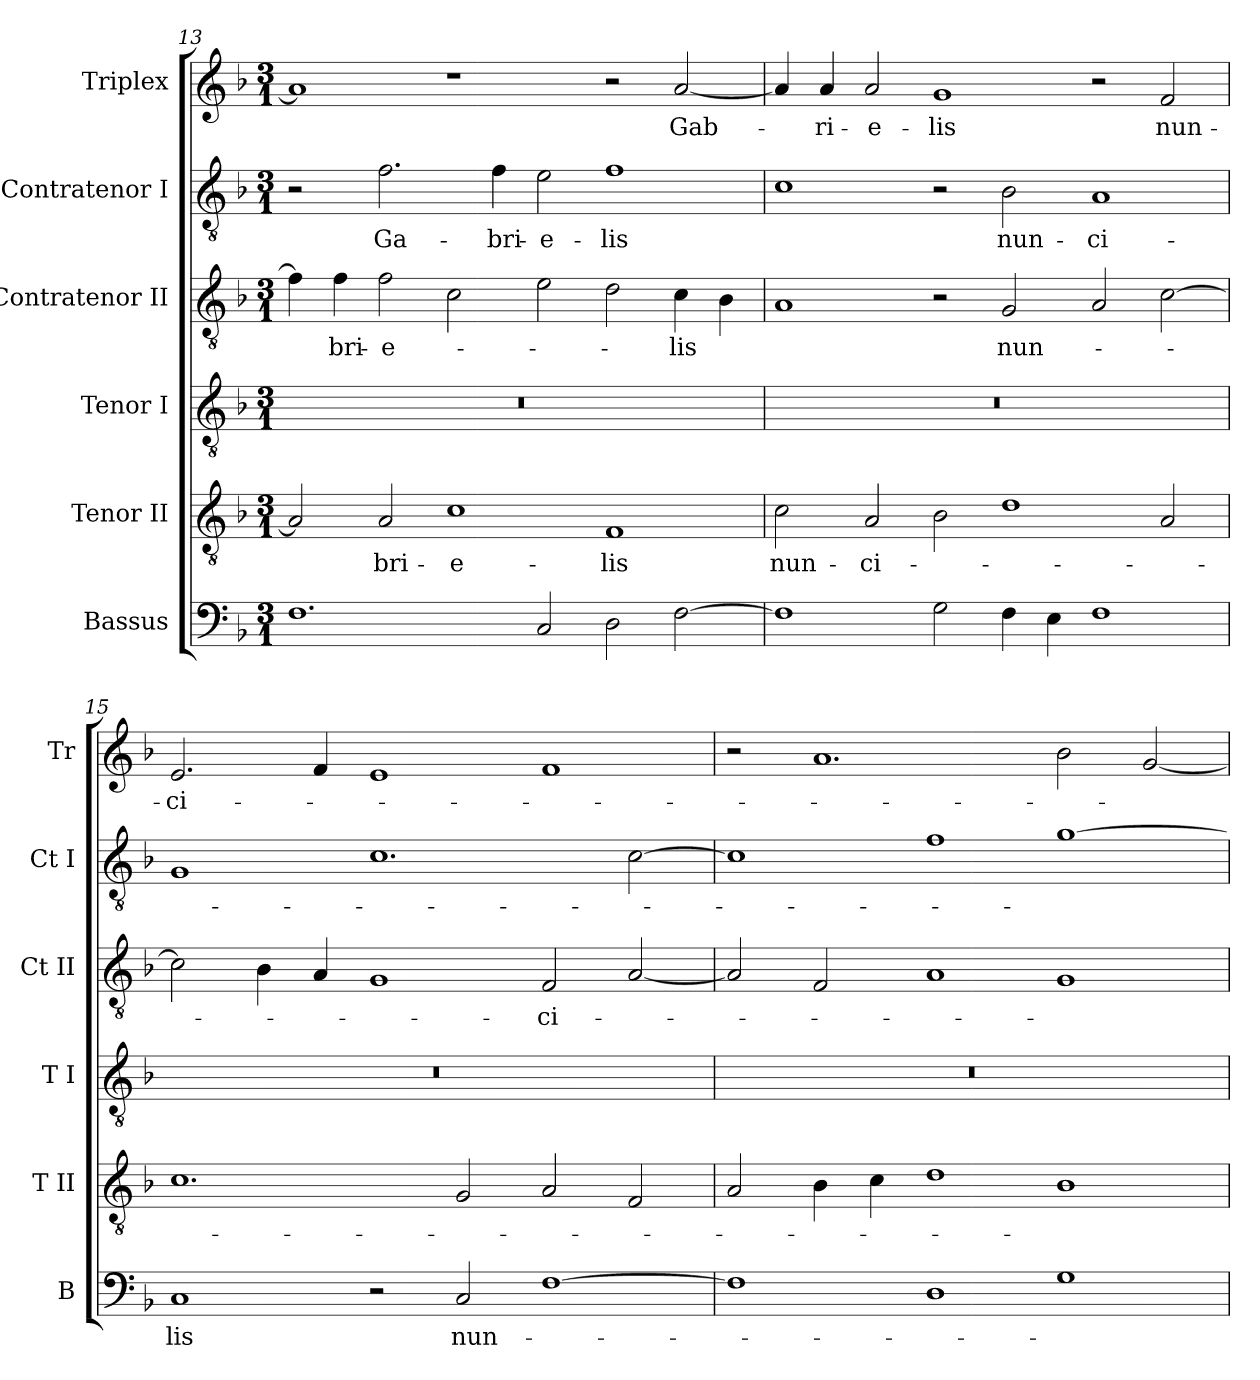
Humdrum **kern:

**kern	**text	**kern	**text	**kern	**kern	**text	**kern	**text	**kern	**text
*part6	*part6	*part5	*part5	*part4	*part3	*part3	*part2	*part2	*part1	*part1
*staff6	*staff6	*staff5	*staff5	*staff4	*staff3	*staff3	*staff2	*staff2	*staff1	*staff1
*I"Bassus	*	*I"Tenor II	*	*I"Tenor I	*I"Contratenor II	*	*I"Contratenor I	*	*I"Triplex	*
*I'B	*	*I'T II	*	*I'T I	*I'Ct II	*	*I'Ct I	*	*I'Tr	*
*clefF4	*	*clefGv2	*	*clefGv2	*clefGv2	*	*clefGv2	*	*clefG2	*
*	*	*ITrd7c12	*	*ITrd7c12	*ITrd7c12	*	*ITrd7c12	*	*	*
*k[b-]	*	*k[b-]	*	*k[b-]	*k[b-]	*	*k[b-]	*	*k[b-]	*
*F:	*	*F:	*	*F:	*F:	*	*F:	*	*F:	*
*M3/1	*	*M3/1	*	*M3/1	*M3/1	*	*M3/1	*	*M3/1	*
=13	=13	=13	=13	=13	=13	=13	=13	=13	=13	=13
!	!	!	!	!LO:N:vis=1	!	!	!	!	!	!
1.Fi	.	2AAi/]	.	0.r	4Fi\]	.	2r	.	1ai]	.
!	!	!	!	!	!	!LO:LY:b:color=#000000	!	!	!	!
.	.	.	.	.	4Fi\	-bri-	.	.	.	.
!	!	!	!LO:LY:b:color=#000000	!	!	!	!	!	!	!
!	!	!	!	!	!	!LO:LY:b:color=#000000	!	!	!	!
!	!	!	!	!	!	!	!	!LO:LY:b:color=#000000	!	!
.	.	2AAi/	-bri-	.	2Fi\	-e-	2.Fi\	Ga-	.	.
!	!	!	!LO:LY:b:color=#000000	!	!	!	!	!	!	!
.	.	1Ci	-e-	.	2Ci\	.	.	.	1r	.
!	!	!	!	!	!	!	!	!LO:LY:b:color=#000000	!	!
.	.	.	.	.	.	.	4Fi\	-bri-	.	.
!	!	!	!	!	!	!	!	!LO:LY:b:color=#000000	!	!
2Ci/	.	.	.	.	2Ei\	.	2Ei\	-e-	.	.
!	!	!	!LO:LY:b:color=#000000	!	!	!	!	!	!	!
!	!	!	!	!	!	!	!	!LO:LY:b:color=#000000	!	!
2Di\	.	1FFi	-lis	.	2Di\	.	1Fi	-lis	2r	.
!	!	!	!	!	!	!LO:LY:b:color=#000000	!	!	!	!
!	!	!	!	!	!	!	!	!	!	!LO:LY:b:color=#000000
[>2Fi\	.	.	.	.	4Ci\	-lis	.	.	[<2ai/	Gab-
.	.	.	.	.	4BB-i\	.	.	.	.	.
!!LO:PB:g=z
=14	=14	=14	=14	=14	=14	=14	=14	=14	=14	=14
!	!	!	!LO:LY:b:color=#000000	!LO:N:vis=1	!	!	!	!	!	!
1Fi]	.	2Ci\	nun-	0.r	1AAi	.	1Ci	.	4ai/]	.
!	!	!	!	!	!	!	!	!	!	!LO:LY:b:color=#000000
.	.	.	.	.	.	.	.	.	4ai/	-ri-
!	!	!	!LO:LY:b:color=#000000	!	!	!	!	!	!	!
!	!	!	!	!	!	!	!	!	!	!LO:LY:b:color=#000000
.	.	2AAi/	-ci-	.	.	.	.	.	2ai/	-e-
!	!	!	!	!	!	!	!	!	!	!LO:LY:b:color=#000000
2Gi\	.	2BB-i\	.	.	2r	.	2r	.	1gi	-lis
!	!	!	!	!	!	!LO:LY:b:color=#000000	!	!	!	!
!	!	!	!	!	!	!	!	!LO:LY:b:color=#000000	!	!
4Fi\	.	1Di	.	.	2GGi/	nun-	2BB-i\	nun-	.	.
4Ei\	.	.	.	.	.	.	.	.	.	.
!	!	!	!	!	!	!	!	!LO:LY:b:color=#000000	!	!
1Fi	.	.	.	.	2AAi/	.	1AAi	-ci-	2r	.
!	!	!	!	!	!	!	!	!	!	!LO:LY:b:color=#000000
.	.	2AAi/	.	.	[>2Ci\	.	.	.	2fi/	nun-
=15	=15	=15	=15	=15	=15	=15	=15	=15	=15	=15
!	!LO:LY:b:color=#000000	!	!	!LO:N:vis=1	!	!	!	!	!	!
!	!	!	!	!	!	!	!	!	!	!LO:LY:b:color=#000000
1Ci	-lis	1.Ci	.	0.r	2Ci\]	.	1GGi	.	2.ei/	-ci-
.	.	.	.	.	4BB-i\	.	.	.	.	.
.	.	.	.	.	4AAi/	.	.	.	4fi/	.
2r	.	.	.	.	1GGi	.	1.Ci	.	1ei	.
!	!LO:LY:b:color=#000000	!	!	!	!	!	!	!	!	!
2Ci/	nun-	2GGi/	.	.	.	.	.	.	.	.
!	!	!	!	!	!	!LO:LY:b:color=#000000	!	!	!	!
[>1Fi	.	2AAi/	.	.	2FFi/	-ci-	.	.	1fi	.
.	.	2FFi/	.	.	[<2AAi/	.	[>2Ci\	.	.	.
=16	=16	=16	=16	=16	=16	=16	=16	=16	=16	=16
!	!	!	!	!LO:N:vis=1	!	!	!	!	!	!
1Fi]	.	2AAi/	.	0.r	2AAi/]	.	1Ci]	.	2r	.
.	.	4BB-i\	.	.	2FFi/	.	.	.	1.ai	.
.	.	4Ci\	.	.	.	.	.	.	.	.
1Di	.	1Di	.	.	1AAi	.	1Fi	.	.	.
1Gi	.	1BB-i	.	.	1GGi	.	[>1Gi	.	2b-i\	.
.	.	.	.	.	.	.	.	.	[<2gi/	.
=	=	=	=	=	=	=	=	=	=	=
*-	*-	*-	*-	*-	*-	*-	*-	*-	*-	*-
